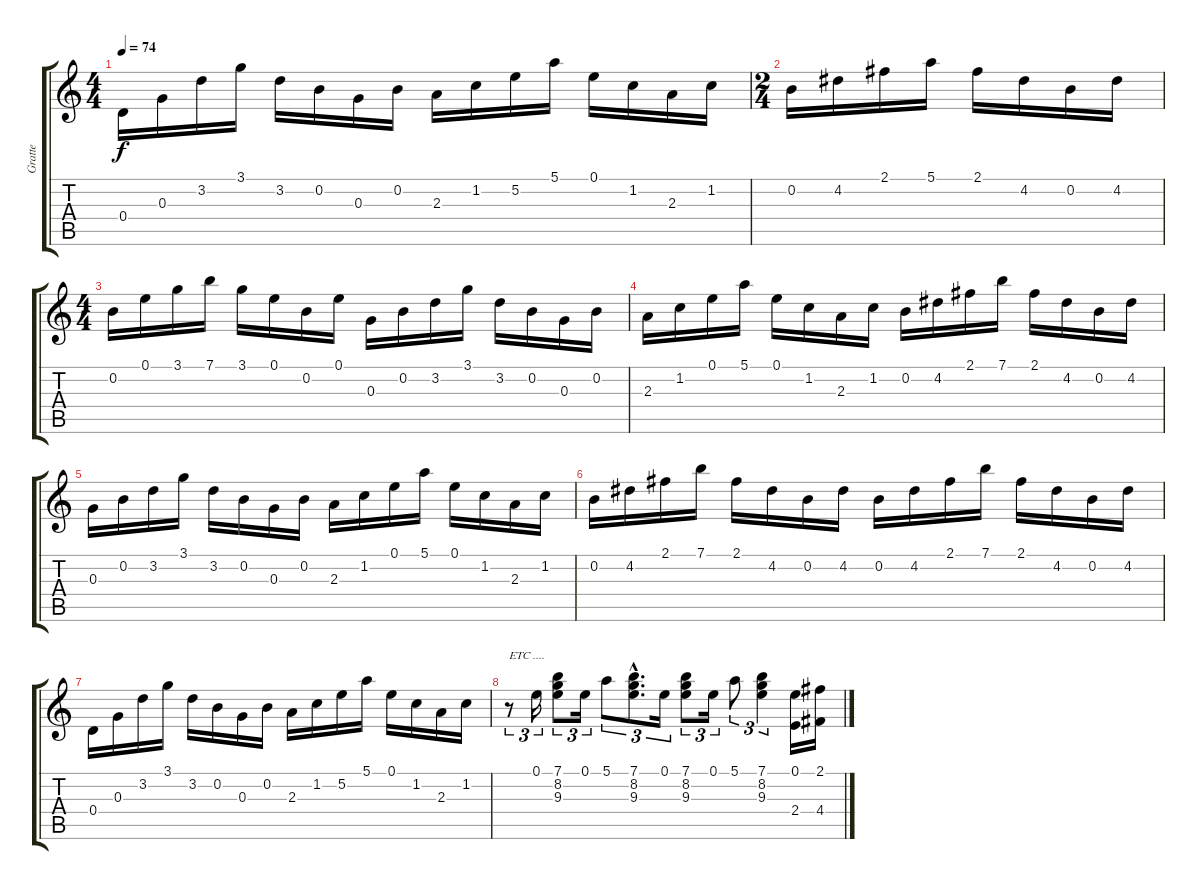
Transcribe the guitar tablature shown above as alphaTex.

\track ("Gratte" "Gratte") {instrument acousticguitarsteel}
\staff {score tabs}
\tuning (E4 B3 G3 D3 A2 E2) {hide}
\ts (4 4)
\tempo 74
\clef g2
\ks c
0.4.16{dy f} 0.3.16 3.2.16 3.1.16 3.2.16 0.2.16 0.3.16 0.2.16 2.3.16 1.2.16 5.2.16 5.1.16 0.1.16 1.2.16 2.3.16 1.2.16 |
\ts (2 4)
0.2.16 4.2.16 2.1.16 5.1.16 2.1.16 4.2.16 0.2.16 4.2.16 |
\ts (4 4)
0.2.16 0.1.16 3.1.16 7.1.16 3.1.16 0.1.16 0.2.16 0.1.16 0.3.16 0.2.16 3.2.16 3.1.16 3.2.16 0.2.16 0.3.16 0.2.16 |
2.3.16 1.2.16 0.1.16 5.1.16 0.1.16 1.2.16 2.3.16 1.2.16 0.2.16 4.2.16 2.1.16 7.1.16 2.1.16 4.2.16 0.2.16 4.2.16 |
0.3.16 0.2.16 3.2.16 3.1.16 3.2.16 0.2.16 0.3.16 0.2.16 2.3.16 1.2.16 0.1.16 5.1.16 0.1.16 1.2.16 2.3.16 1.2.16 |
0.2.16 4.2.16 2.1.16 7.1.16 2.1.16 4.2.16 0.2.16 4.2.16 0.2.16 4.2.16 2.1.16 7.1.16 2.1.16 4.2.16 0.2.16 4.2.16 |
0.4.16 0.3.16 3.2.16 3.1.16 3.2.16 0.2.16 0.3.16 0.2.16 2.3.16 1.2.16 5.2.16 5.1.16 0.1.16 1.2.16 2.3.16 1.2.16 |
r.8{tu (3 2) txt "ETC ...."} 0.1.16{tu (3 2)} (7.1 8.2 9.3).8{tu (3 2)} 0.1.16{tu (3 2)} 5.1.8{tu (3 2)} (7.1{hac} 8.2{hac} 9.3{hac}).8{d tu (3 2)} 0.1.16{tu (3 2)} (7.1 8.2 9.3).8{tu (3 2)} 0.1.16{tu (3 2)} 5.1.8{tu (3 2)} (7.1 8.2 9.3).4{tu (3 2)} (0.1 2.4).16 (2.1 4.4).16
